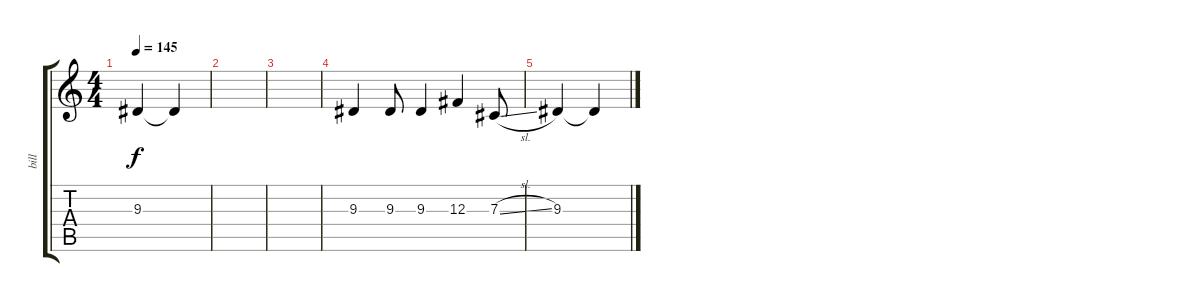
\track ("bill" "bill") {instrument lead2sawtooth}
\staff {score tabs}
\tuning (Eb4 Bb3 Gb3 Db3 Ab2 Eb2) {hide}
\ts (4 4)
\tempo 145
\clef g2
\ks c
9.3.4{dy f} 9.3{t}.4 |
|
|
9.3.4 9.3.8 9.3.4 12.3.4 7.3{sl}.8 |
9.3.4 9.3{t}.4
